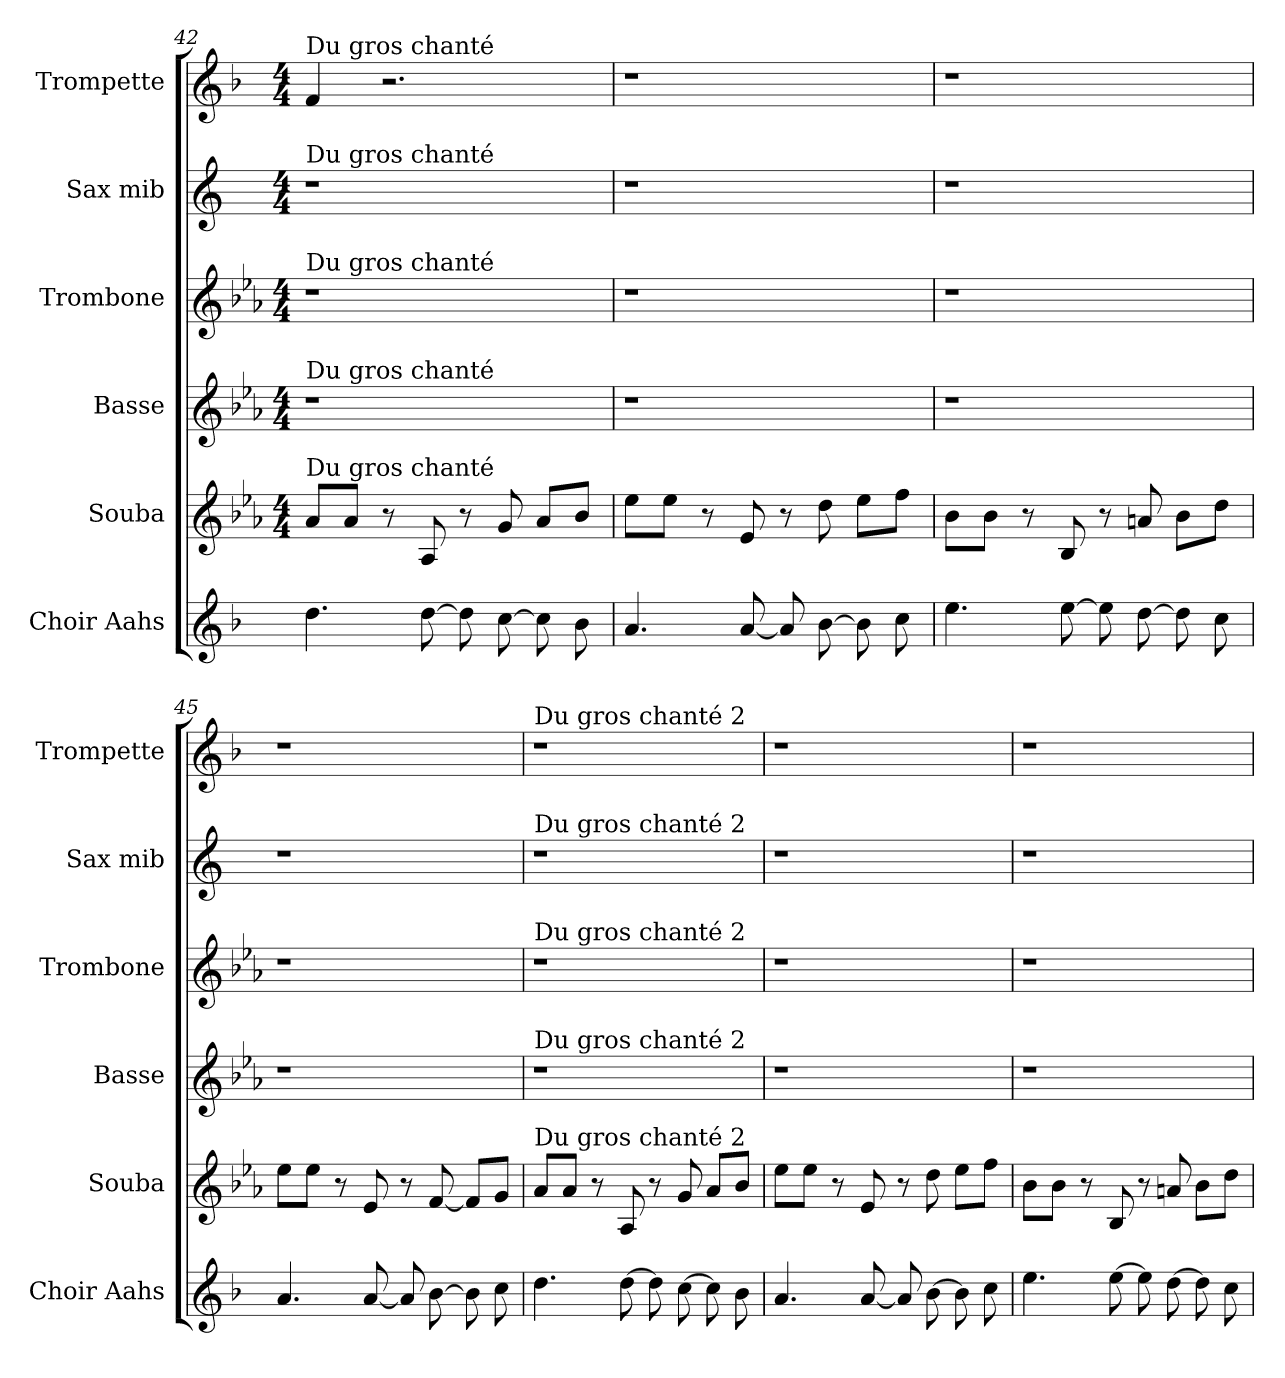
**kern	**kern	**kern	**kern	**kern	**kern
*part6	*part5	*part4	*part3	*part2	*part1
*staff6	*staff5	*staff4	*staff3	*staff2	*staff1
*I"Choir Aahs	*I"Souba	*I"Basse	*I"Trombone	*I"Sax mib	*I"Trompette
*I'Choir Aahs	*I'Souba	*I'Basse	*I'Trombone	*I'Sax mib	*I'Trompette
*clefG2	*clefG2	*clefG2	*clefG2	*clefG2	*clefG2
*ITrd1c2	*ITrd15c26	*ITrd8c14	*ITrd8c14	*ITrd5c9	*ITrd1c2
*k[b-e-a-]	*k[b-e-a-]	*k[b-e-a-]	*k[b-e-a-]	*k[b-e-a-]	*k[b-e-a-]
*	*M4/4	*M4/4	*M4/4	*M4/4	*M4/4
=42	=42	=42	=42	=42	=42
!	!	!	!	!	!LO:TX:t=Du gros chanté
!	!	!	!	!LO:TX:t=Du gros chanté	!
!	!	!	!LO:TX:t=Du gros chanté	!	!
!	!	!LO:TX:t=Du gros chanté	!	!	!
!	!LO:TX:t=Du gros chanté	!	!	!	!
4.cc	8AA-L	1r	1r	1r	4e-
.	8AA-J	.	.	.	.
.	8r	.	.	.	2.r
[8cc	8AAA-	.	.	.	.
8cc]	8r	.	.	.	.
[8b-	8GG	.	.	.	.
8b-]	8AA-L	.	.	.	.
8a-	8BB-J	.	.	.	.
=43	=43	=43	=43	=43	=43
4.g	8E-L	1r	1r	1r	1r
.	8E-J	.	.	.	.
.	8r	.	.	.	.
[8g	8EE-	.	.	.	.
8g]	8r	.	.	.	.
[8a-	8D	.	.	.	.
8a-]	8E-L	.	.	.	.
8b-	8FJ	.	.	.	.
=44	=44	=44	=44	=44	=44
4.dd	8BB-L	1r	1r	1r	1r
.	8BB-J	.	.	.	.
.	8r	.	.	.	.
[8dd	8BBB-	.	.	.	.
8dd]	8r	.	.	.	.
[8cc	8AAn	.	.	.	.
8cc]	8BB-L	.	.	.	.
8b-	8DJ	.	.	.	.
=45	=45	=45	=45	=45	=45
4.g	8E-L	1r	1r	1r	1r
.	8E-J	.	.	.	.
.	8r	.	.	.	.
[8g	8EE-	.	.	.	.
8g]	8r	.	.	.	.
[8a-	[8FF	.	.	.	.
8a-]	8FFL]	.	.	.	.
8b-	8GGJ	.	.	.	.
=46	=46	=46	=46	=46	=46
!	!	!	!	!	!LO:TX:t=Du gros chanté 2
!	!	!	!	!LO:TX:t=Du gros chanté 2	!
!	!	!	!LO:TX:t=Du gros chanté 2	!	!
!	!	!LO:TX:t=Du gros chanté 2	!	!	!
!	!LO:TX:t=Du gros chanté 2	!	!	!	!
4.cc	8AA-L	1r	1r	1r	1r
.	8AA-J	.	.	.	.
.	8r	.	.	.	.
[8cc	8AAA-	.	.	.	.
8cc]	8r	.	.	.	.
[8b-	8GG	.	.	.	.
8b-]	8AA-L	.	.	.	.
8a-	8BB-J	.	.	.	.
=47	=47	=47	=47	=47	=47
4.g	8E-L	1r	1r	1r	1r
.	8E-J	.	.	.	.
.	8r	.	.	.	.
[8g	8EE-	.	.	.	.
8g]	8r	.	.	.	.
[8a-	8D	.	.	.	.
8a-]	8E-L	.	.	.	.
8b-	8FJ	.	.	.	.
=48	=48	=48	=48	=48	=48
4.dd	8BB-L	1r	1r	1r	1r
.	8BB-J	.	.	.	.
.	8r	.	.	.	.
[8dd	8BBB-	.	.	.	.
8dd]	8r	.	.	.	.
[8cc	8AAn	.	.	.	.
8cc]	8BB-L	.	.	.	.
8b-	8DJ	.	.	.	.
=	=	=	=	=	=
*-	*-	*-	*-	*-	*-
